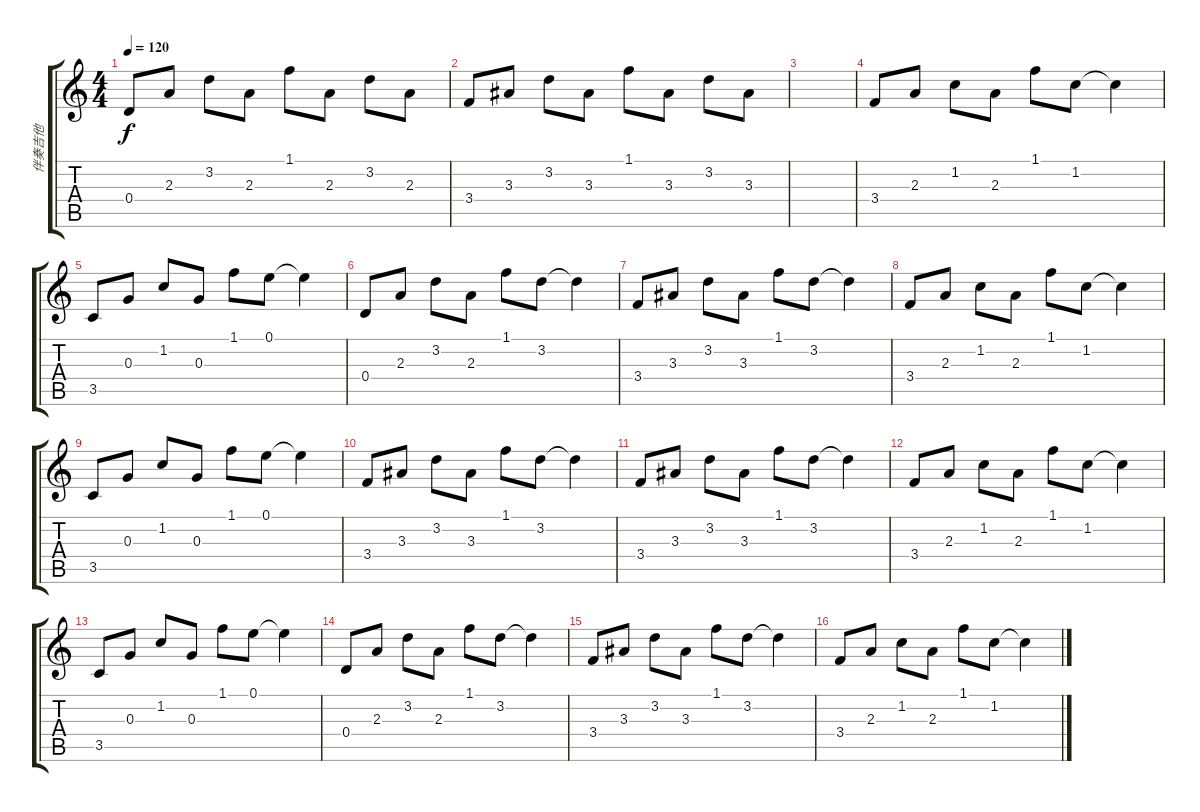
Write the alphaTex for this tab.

\track ("伴奏吉他" "伴奏吉他") {instrument overdrivenguitar}
\staff {score tabs}
\tuning (E4 B3 G3 D3 A2 E2) {hide}
\ts (4 4)
\tempo 120
\clef g2
\ks c
0.4.8{dy f} 2.3.8 3.2.8 2.3.8 1.1.8 2.3.8 3.2.8 2.3.8 |
3.4.8 3.3.8 3.2.8 3.3.8 1.1.8 3.3.8 3.2.8 3.3.8 |
|
3.4.8 2.3.8 1.2.8 2.3.8 1.1.8 1.2.8 1.2{t}.4 |
3.5.8 0.3.8 1.2.8 0.3.8 1.1.8 0.1.8 0.1{t}.4 |
0.4.8 2.3.8 3.2.8 2.3.8 1.1.8 3.2.8 3.2{t}.4 |
3.4.8 3.3.8 3.2.8 3.3.8 1.1.8 3.2.8 3.2{t}.4 |
3.4.8 2.3.8 1.2.8 2.3.8 1.1.8 1.2.8 1.2{t}.4 |
3.5.8 0.3.8 1.2.8 0.3.8 1.1.8 0.1.8 0.1{t}.4 |
3.4.8 3.3.8 3.2.8 3.3.8 1.1.8 3.2.8 3.2{t}.4 |
3.4.8 3.3.8 3.2.8 3.3.8 1.1.8 3.2.8 3.2{t}.4 |
3.4.8 2.3.8 1.2.8 2.3.8 1.1.8 1.2.8 1.2{t}.4 |
3.5.8 0.3.8 1.2.8 0.3.8 1.1.8 0.1.8 0.1{t}.4 |
0.4.8 2.3.8 3.2.8 2.3.8 1.1.8 3.2.8 3.2{t}.4 |
3.4.8 3.3.8 3.2.8 3.3.8 1.1.8 3.2.8 3.2{t}.4 |
3.4.8 2.3.8 1.2.8 2.3.8 1.1.8 1.2.8 1.2{t}.4
